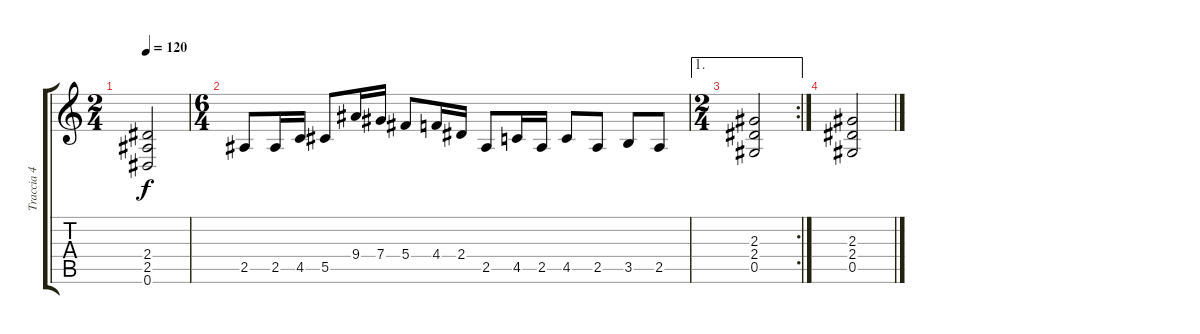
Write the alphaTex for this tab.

\track ("Traccia 4" "Traccia 4") {instrument acousticguitarnylon}
\staff {score tabs}
\tuning (Eb4 Bb3 Gb3 Db3 Ab2 Eb2) {hide}
\ts (2 4)
\tempo 120
\clef g2
\ks c
(2.4 2.5 0.6).2{dy f} |
\ts (6 4)
2.5.8 2.5.16 4.5.16 5.5.8 9.4.16 7.4.16 5.4.8 4.4.16 2.4.16 2.5.8 4.5.16 2.5.16 4.5.8 2.5.8 3.5.8 2.5.8 |
\ae 1
\rc 2
\ts (2 4)
(2.3 2.4 0.5).2 |
(2.3 2.4 0.5).2
